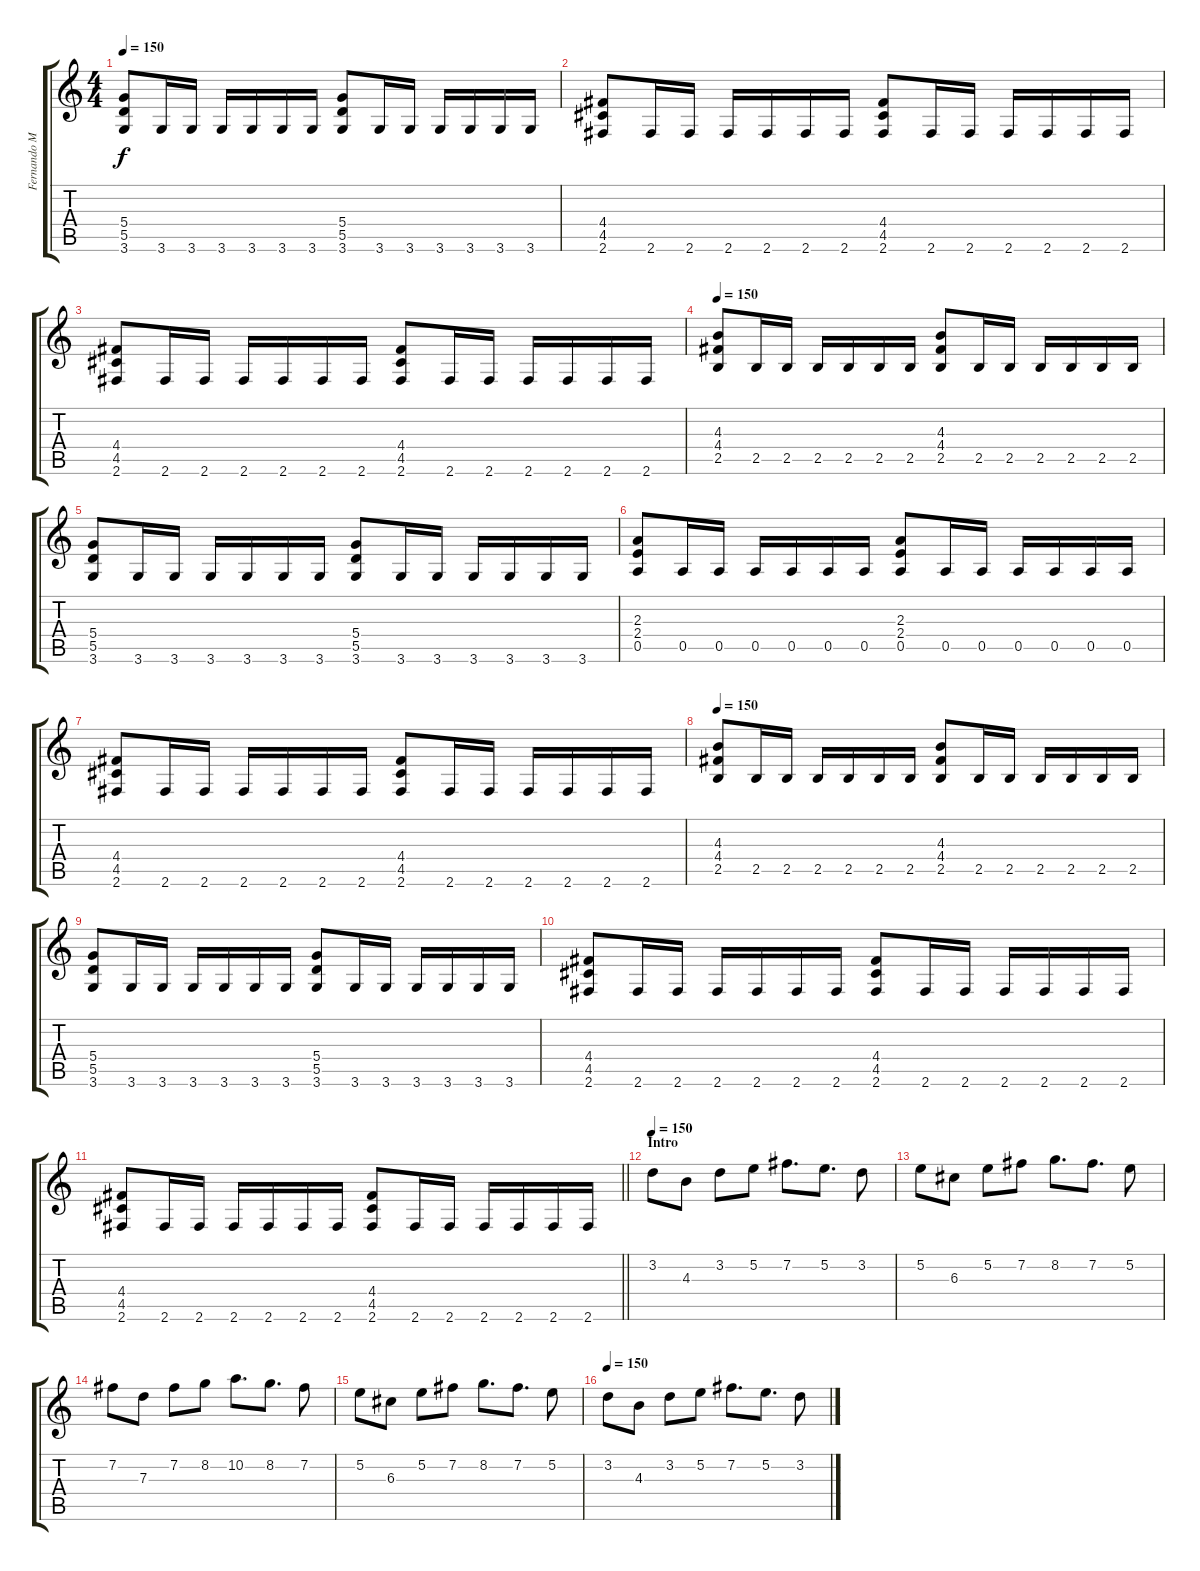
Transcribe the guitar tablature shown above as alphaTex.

\track ("Fernando Mon" "Fernando M") {instrument distortionguitar}
\staff {score tabs}
\tuning (E4 B3 G3 D3 A2 E2) {hide}
\ts (4 4)
\tempo 150
\clef g2
\ks c
(5.4 5.5 3.6).8{dy f} 3.6.16 3.6.16 3.6.16 3.6.16 3.6.16 3.6.16 (5.4 5.5 3.6).8 3.6.16 3.6.16 3.6.16 3.6.16 3.6.16 3.6.16 |
(4.4 4.5 2.6).8 2.6.16 2.6.16 2.6.16 2.6.16 2.6.16 2.6.16 (4.4 4.5 2.6).8 2.6.16 2.6.16 2.6.16 2.6.16 2.6.16 2.6.16 |
(4.4 4.5 2.6).8 2.6.16 2.6.16 2.6.16 2.6.16 2.6.16 2.6.16 (4.4 4.5 2.6).8 2.6.16 2.6.16 2.6.16 2.6.16 2.6.16 2.6.16 |
\tempo 150
(4.3 4.4 2.5).8 2.5.16 2.5.16 2.5.16 2.5.16 2.5.16 2.5.16 (4.3 4.4 2.5).8 2.5.16 2.5.16 2.5.16 2.5.16 2.5.16 2.5.16 |
(5.4 5.5 3.6).8 3.6.16 3.6.16 3.6.16 3.6.16 3.6.16 3.6.16 (5.4 5.5 3.6).8 3.6.16 3.6.16 3.6.16 3.6.16 3.6.16 3.6.16 |
(2.3 2.4 0.5).8 0.5.16 0.5.16 0.5.16 0.5.16 0.5.16 0.5.16 (2.3 2.4 0.5).8 0.5.16 0.5.16 0.5.16 0.5.16 0.5.16 0.5.16 |
(4.4 4.5 2.6).8 2.6.16 2.6.16 2.6.16 2.6.16 2.6.16 2.6.16 (4.4 4.5 2.6).8 2.6.16 2.6.16 2.6.16 2.6.16 2.6.16 2.6.16 |
\tempo 150
(4.3 4.4 2.5).8 2.5.16 2.5.16 2.5.16 2.5.16 2.5.16 2.5.16 (4.3 4.4 2.5).8 2.5.16 2.5.16 2.5.16 2.5.16 2.5.16 2.5.16 |
(5.4 5.5 3.6).8 3.6.16 3.6.16 3.6.16 3.6.16 3.6.16 3.6.16 (5.4 5.5 3.6).8 3.6.16 3.6.16 3.6.16 3.6.16 3.6.16 3.6.16 |
(4.4 4.5 2.6).8 2.6.16 2.6.16 2.6.16 2.6.16 2.6.16 2.6.16 (4.4 4.5 2.6).8 2.6.16 2.6.16 2.6.16 2.6.16 2.6.16 2.6.16 |
\barLineRight lightlight
(4.4 4.5 2.6).8 2.6.16 2.6.16 2.6.16 2.6.16 2.6.16 2.6.16 (4.4 4.5 2.6).8 2.6.16 2.6.16 2.6.16 2.6.16 2.6.16 2.6.16 |
\section ("" "Intro")
\tempo 150
3.2.8 4.3.8 3.2.8 5.2.8 7.2.8{d} 5.2.8{d} 3.2.8 |
5.2.8 6.3.8 5.2.8 7.2.8 8.2.8{d} 7.2.8{d} 5.2.8 |
7.2.8 7.3.8 7.2.8 8.2.8 10.2.8{d} 8.2.8{d} 7.2.8 |
5.2.8 6.3.8 5.2.8 7.2.8 8.2.8{d} 7.2.8{d} 5.2.8 |
\tempo 150
3.2.8 4.3.8 3.2.8 5.2.8 7.2.8{d} 5.2.8{d} 3.2.8
